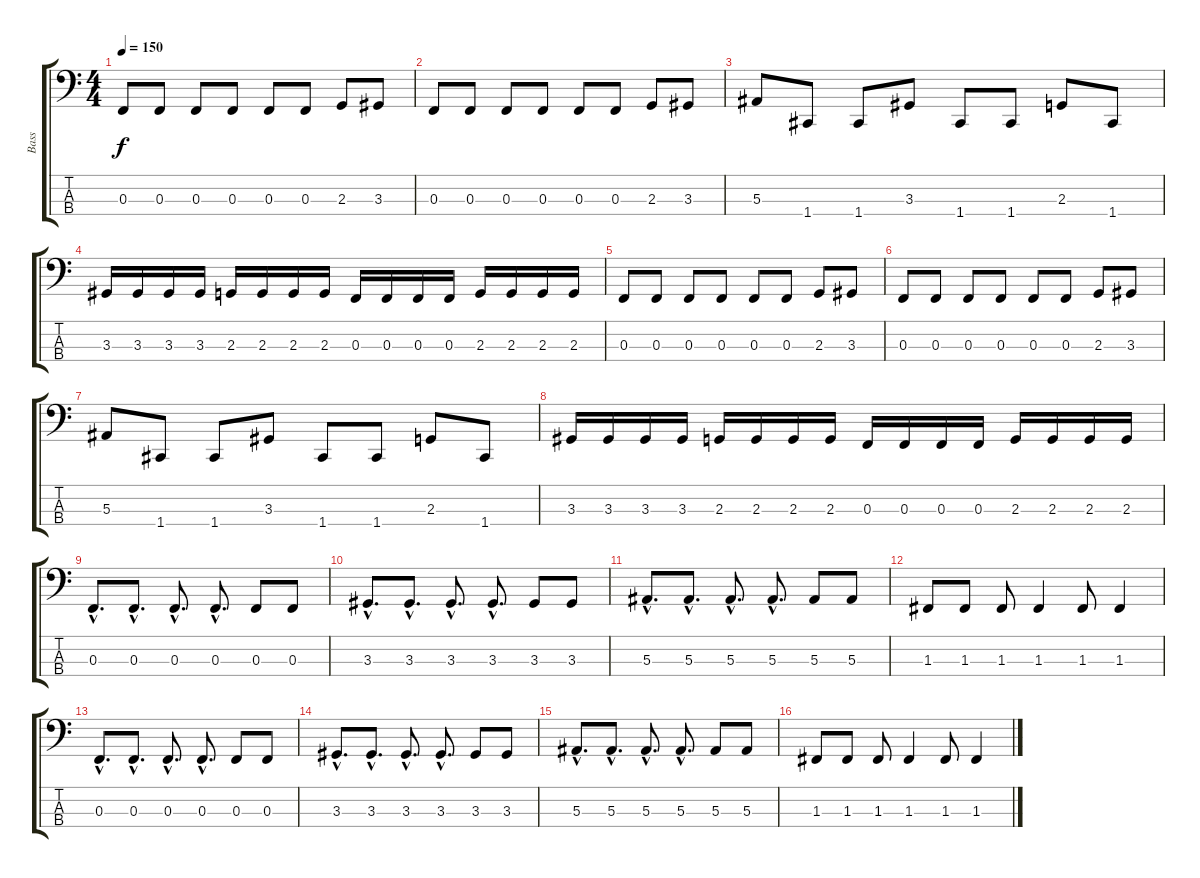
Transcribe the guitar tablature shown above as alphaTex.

\track ("Bass" "Bass") {instrument electricbassfinger}
\staff {score tabs}
\tuning (Eb2 Bb1 F1 C1) {hide}
\ts (4 4)
\tempo 150
\clef f4
\ks c
0.3.8{dy f} 0.3.8 0.3.8 0.3.8 0.3.8 0.3.8 2.3.8 3.3.8 |
0.3.8 0.3.8 0.3.8 0.3.8 0.3.8 0.3.8 2.3.8 3.3.8 |
5.3.8 1.4.8 1.4.8 3.3.8 1.4.8 1.4.8 2.3.8 1.4.8 |
3.3.16 3.3.16 3.3.16 3.3.16 2.3.16 2.3.16 2.3.16 2.3.16 0.3.16 0.3.16 0.3.16 0.3.16 2.3.16 2.3.16 2.3.16 2.3.16 |
0.3.8 0.3.8 0.3.8 0.3.8 0.3.8 0.3.8 2.3.8 3.3.8 |
0.3.8 0.3.8 0.3.8 0.3.8 0.3.8 0.3.8 2.3.8 3.3.8 |
5.3.8 1.4.8 1.4.8 3.3.8 1.4.8 1.4.8 2.3.8 1.4.8 |
3.3.16 3.3.16 3.3.16 3.3.16 2.3.16 2.3.16 2.3.16 2.3.16 0.3.16 0.3.16 0.3.16 0.3.16 2.3.16 2.3.16 2.3.16 2.3.16 |
0.3{hac}.8{d} 0.3{hac}.8{d} 0.3{hac}.8{d} 0.3{hac}.8{d} 0.3.8 0.3.8 |
3.3{hac}.8{d} 3.3{hac}.8{d} 3.3{hac}.8{d} 3.3{hac}.8{d} 3.3.8 3.3.8 |
5.3{hac}.8{d} 5.3{hac}.8{d} 5.3{hac}.8{d} 5.3{hac}.8{d} 5.3.8 5.3.8 |
1.3.8 1.3.8 1.3.8 1.3.4 1.3.8 1.3.4 |
0.3{hac}.8{d} 0.3{hac}.8{d} 0.3{hac}.8{d} 0.3{hac}.8{d} 0.3.8 0.3.8 |
3.3{hac}.8{d} 3.3{hac}.8{d} 3.3{hac}.8{d} 3.3{hac}.8{d} 3.3.8 3.3.8 |
5.3{hac}.8{d} 5.3{hac}.8{d} 5.3{hac}.8{d} 5.3{hac}.8{d} 5.3.8 5.3.8 |
1.3.8 1.3.8 1.3.8 1.3.4 1.3.8 1.3.4
